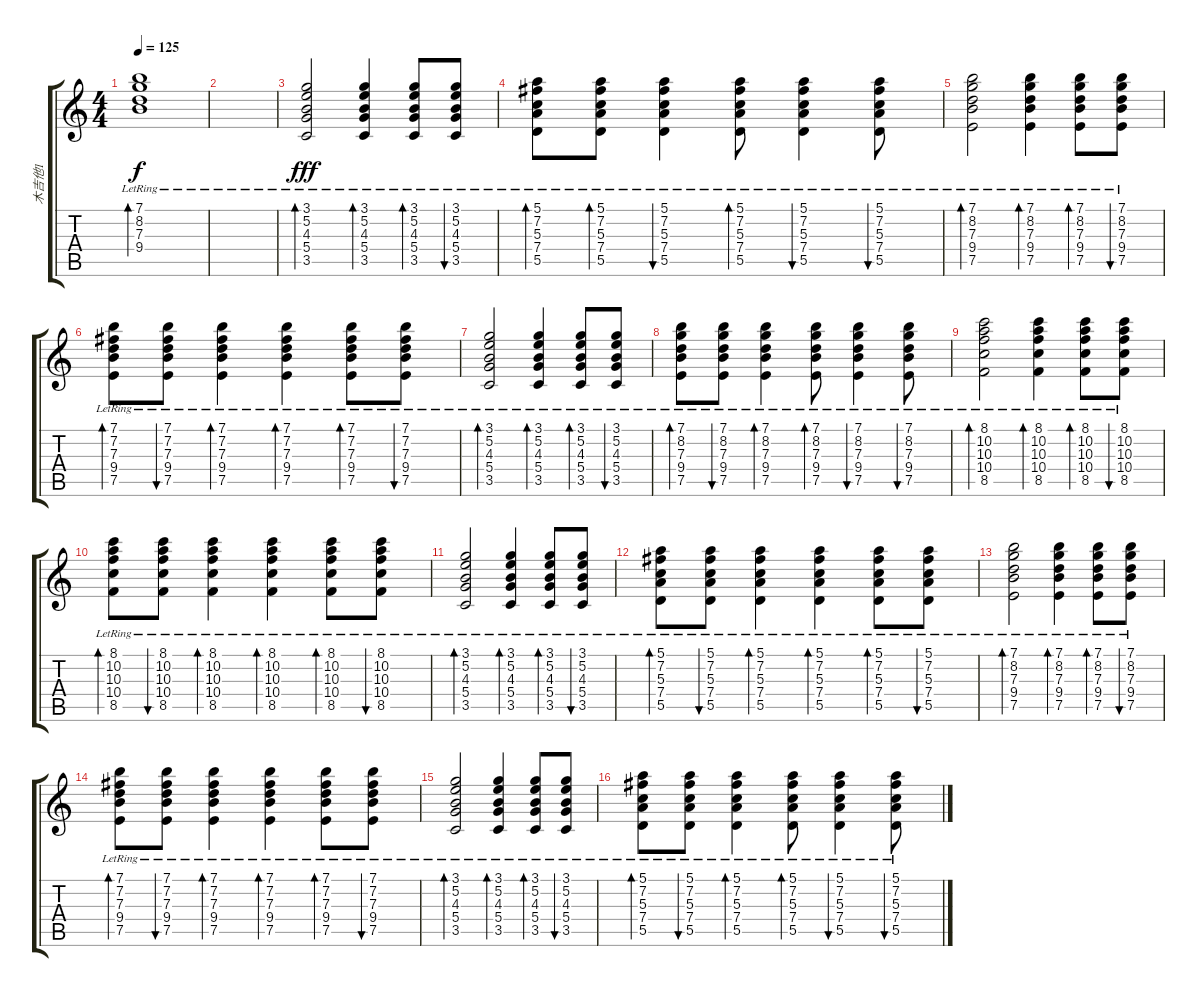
\track ("木吉他1" "木吉他1") {instrument acousticguitarsteel}
\staff {score tabs}
\tuning (E4 B3 G3 D3 A2 E2) {hide}
\ts (4 4)
\tempo 125
\clef g2
\ks c
(7.1{lr} 8.2{lr} 7.3{lr} 9.4{lr}).1{bd 480 dy f} |
|
(3.1{lr} 5.2{lr} 4.3{lr} 5.4{lr} 3.5{lr}).2{bd 60 dy fff volume 6} (3.1{lr} 5.2{lr} 4.3{lr} 5.4{lr} 3.5{lr}).4{bd 60} (3.1{lr} 5.2{lr} 4.3{lr} 5.4{lr} 3.5{lr}).8{bd 120} (3.1{lr} 5.2{lr} 4.3{lr} 5.4{lr} 3.5{lr}).8{bu 120} |
(5.1{lr} 7.2{lr} 5.3{lr} 7.4{lr} 5.5{lr}).8{bd 60} (5.1{lr} 7.2{lr} 5.3{lr} 7.4{lr} 5.5{lr}).8{bd 60} (5.1{lr} 7.2{lr} 5.3{lr} 7.4{lr} 5.5{lr}).4{bu 60} (5.1{lr} 7.2{lr} 5.3{lr} 7.4{lr} 5.5{lr}).8{bd 60} (5.1{lr} 7.2{lr} 5.3{lr} 7.4{lr} 5.5{lr}).4{bu 60} (5.1{lr} 7.2{lr} 5.3{lr} 7.4{lr} 5.5{lr}).8{bu 60} |
(7.1{lr} 8.2{lr} 7.3{lr} 9.4{lr} 7.5{lr}).2{bd 60} (7.1{lr} 8.2{lr} 7.3{lr} 9.4{lr} 7.5{lr}).4{bd 60} (7.1{lr} 8.2{lr} 7.3{lr} 9.4{lr} 7.5{lr}).8{bd 60} (7.1{lr} 8.2{lr} 7.3{lr} 9.4{lr} 7.5{lr}).8{bu 60} |
(7.1{lr} 7.2{lr} 7.3{lr} 9.4{lr} 7.5{lr}).8{bd 60} (7.1{lr} 7.2{lr} 7.3{lr} 9.4{lr} 7.5{lr}).8{bu 60} (7.1{lr} 7.2{lr} 7.3{lr} 9.4{lr} 7.5{lr}).4{bd 60} (7.1{lr} 7.2{lr} 7.3{lr} 9.4{lr} 7.5{lr}).4{bd 60} (7.1{lr} 7.2{lr} 7.3{lr} 9.4{lr} 7.5{lr}).8{bd 60} (7.1{lr} 7.2{lr} 7.3{lr} 9.4{lr} 7.5{lr}).8{bu 60} |
(3.1{lr} 5.2{lr} 4.3{lr} 5.4{lr} 3.5{lr}).2{bd 60} (3.1{lr} 5.2{lr} 4.3{lr} 5.4{lr} 3.5{lr}).4{bd 60} (3.1{lr} 5.2{lr} 4.3{lr} 5.4{lr} 3.5{lr}).8{bd 60} (3.1{lr} 5.2{lr} 4.3{lr} 5.4{lr} 3.5{lr}).8{bu 60} |
(7.1{lr} 8.2{lr} 7.3{lr} 9.4{lr} 7.5{lr}).8{bd 60} (7.1{lr} 8.2{lr} 7.3{lr} 9.4{lr} 7.5{lr}).8{bu 60} (7.1{lr} 8.2{lr} 7.3{lr} 9.4{lr} 7.5{lr}).4{bd 60} (7.1{lr} 8.2{lr} 7.3{lr} 9.4{lr} 7.5{lr}).8{bd 60} (7.1{lr} 8.2{lr} 7.3{lr} 9.4{lr} 7.5{lr}).4{bu 60} (7.1{lr} 8.2{lr} 7.3{lr} 9.4{lr} 7.5{lr}).8{bu 60} |
(8.1{lr} 10.2{lr} 10.3{lr} 10.4{lr} 8.5{lr}).2{bd 60} (8.1{lr} 10.2{lr} 10.3{lr} 10.4{lr} 8.5{lr}).4{bd 60} (8.1{lr} 10.2{lr} 10.3{lr} 10.4{lr} 8.5{lr}).8{bd 60} (8.1{lr} 10.2{lr} 10.3{lr} 10.4{lr} 8.5{lr}).8{bu 60} |
(8.1{lr} 10.2{lr} 10.3{lr} 10.4{lr} 8.5{lr}).8{bd 60} (8.1{lr} 10.2{lr} 10.3{lr} 10.4{lr} 8.5{lr}).8{bu 60} (8.1{lr} 10.2{lr} 10.3{lr} 10.4{lr} 8.5{lr}).4{bd 60} (8.1{lr} 10.2{lr} 10.3{lr} 10.4{lr} 8.5{lr}).4{bd 60} (8.1{lr} 10.2{lr} 10.3{lr} 10.4{lr} 8.5{lr}).8{bd 60} (8.1{lr} 10.2{lr} 10.3{lr} 10.4{lr} 8.5{lr}).8{bu 60} |
(3.1{lr} 5.2{lr} 4.3{lr} 5.4{lr} 3.5{lr}).2{bd 60} (3.1{lr} 5.2{lr} 4.3{lr} 5.4{lr} 3.5{lr}).4{bd 60} (3.1{lr} 5.2{lr} 4.3{lr} 5.4{lr} 3.5{lr}).8{bd 60} (3.1{lr} 5.2{lr} 4.3{lr} 5.4{lr} 3.5{lr}).8{bu 60} |
(5.1{lr} 7.2{lr} 5.3{lr} 7.4{lr} 5.5{lr}).8{bd 60} (5.1{lr} 7.2{lr} 5.3{lr} 7.4{lr} 5.5{lr}).8{bu 60} (5.1{lr} 7.2{lr} 5.3{lr} 7.4{lr} 5.5{lr}).4{bd 60} (5.1{lr} 7.2{lr} 5.3{lr} 7.4{lr} 5.5{lr}).4{bd 60} (5.1{lr} 7.2{lr} 5.3{lr} 7.4{lr} 5.5{lr}).8{bd 60} (5.1{lr} 7.2{lr} 5.3{lr} 7.4{lr} 5.5{lr}).8{bu 60} |
(7.1{lr} 8.2{lr} 7.3{lr} 9.4{lr} 7.5{lr}).2{bd 60} (7.1{lr} 8.2{lr} 7.3{lr} 9.4{lr} 7.5{lr}).4{bd 60} (7.1{lr} 8.2{lr} 7.3{lr} 9.4{lr} 7.5{lr}).8{bd 60} (7.1{lr} 8.2{lr} 7.3{lr} 9.4{lr} 7.5{lr}).8{bu 60} |
(7.1{lr} 7.2{lr} 7.3{lr} 9.4{lr} 7.5{lr}).8{bd 60} (7.1{lr} 7.2{lr} 7.3{lr} 9.4{lr} 7.5{lr}).8{bu 60} (7.1{lr} 7.2{lr} 7.3{lr} 9.4{lr} 7.5{lr}).4{bd 60} (7.1{lr} 7.2{lr} 7.3{lr} 9.4{lr} 7.5{lr}).4{bd 60} (7.1{lr} 7.2{lr} 7.3{lr} 9.4{lr} 7.5{lr}).8{bd 60} (7.1{lr} 7.2{lr} 7.3{lr} 9.4{lr} 7.5{lr}).8{bu 60} |
(3.1{lr} 5.2{lr} 4.3{lr} 5.4{lr} 3.5{lr}).2{bd 60} (3.1{lr} 5.2{lr} 4.3{lr} 5.4{lr} 3.5{lr}).4{bd 60} (3.1{lr} 5.2{lr} 4.3{lr} 5.4{lr} 3.5{lr}).8{bd 60} (3.1{lr} 5.2{lr} 4.3{lr} 5.4{lr} 3.5{lr}).8{bu 60} |
(5.1{lr} 7.2{lr} 5.3{lr} 7.4{lr} 5.5{lr}).8{bd 60} (5.1{lr} 7.2{lr} 5.3{lr} 7.4{lr} 5.5{lr}).8{bu 60} (5.1{lr} 7.2{lr} 5.3{lr} 7.4{lr} 5.5{lr}).4{bd 60} (5.1{lr} 7.2{lr} 5.3{lr} 7.4{lr} 5.5{lr}).8{bd 60} (5.1{lr} 7.2{lr} 5.3{lr} 7.4{lr} 5.5{lr}).4{bu 60} (5.1{lr} 7.2{lr} 5.3{lr} 7.4{lr} 5.5{lr}).8{bu 60}
